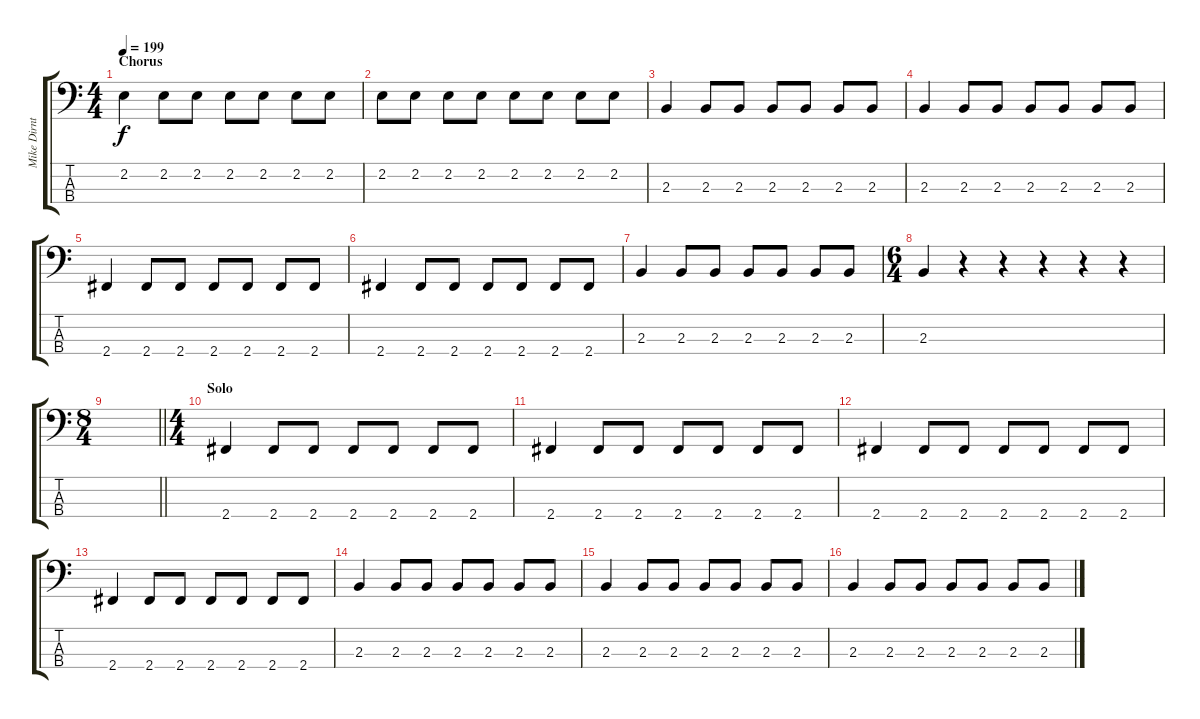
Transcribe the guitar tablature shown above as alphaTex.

\track ("Mike Dirnt - Bass" "Mike Dirnt") {instrument electricbasspick}
\staff {score tabs}
\tuning (G2 D2 A1 E1) {hide}
\ts (4 4)
\section ("" "Chorus")
\tempo 199
\clef f4
\ks c
2.2.4{dy f} 2.2.8 2.2.8 2.2.8 2.2.8 2.2.8 2.2.8 |
2.2.8 2.2.8 2.2.8 2.2.8 2.2.8 2.2.8 2.2.8 2.2.8 |
2.3.4 2.3.8 2.3.8 2.3.8 2.3.8 2.3.8 2.3.8 |
2.3.4 2.3.8 2.3.8 2.3.8 2.3.8 2.3.8 2.3.8 |
2.4.4 2.4.8 2.4.8 2.4.8 2.4.8 2.4.8 2.4.8 |
2.4.4 2.4.8 2.4.8 2.4.8 2.4.8 2.4.8 2.4.8 |
2.3.4 2.3.8 2.3.8 2.3.8 2.3.8 2.3.8 2.3.8 |
\ts (6 4)
2.3.4 r.4 r.4 r.4 r.4 r.4 |
\ts (8 4)
\barLineRight lightlight
|
\ts (4 4)
\section ("" "Solo")
2.4.4 2.4.8 2.4.8 2.4.8 2.4.8 2.4.8 2.4.8 |
2.4.4 2.4.8 2.4.8 2.4.8 2.4.8 2.4.8 2.4.8 |
2.4.4 2.4.8 2.4.8 2.4.8 2.4.8 2.4.8 2.4.8 |
2.4.4 2.4.8 2.4.8 2.4.8 2.4.8 2.4.8 2.4.8 |
2.3.4 2.3.8 2.3.8 2.3.8 2.3.8 2.3.8 2.3.8 |
2.3.4 2.3.8 2.3.8 2.3.8 2.3.8 2.3.8 2.3.8 |
2.3.4 2.3.8 2.3.8 2.3.8 2.3.8 2.3.8 2.3.8
